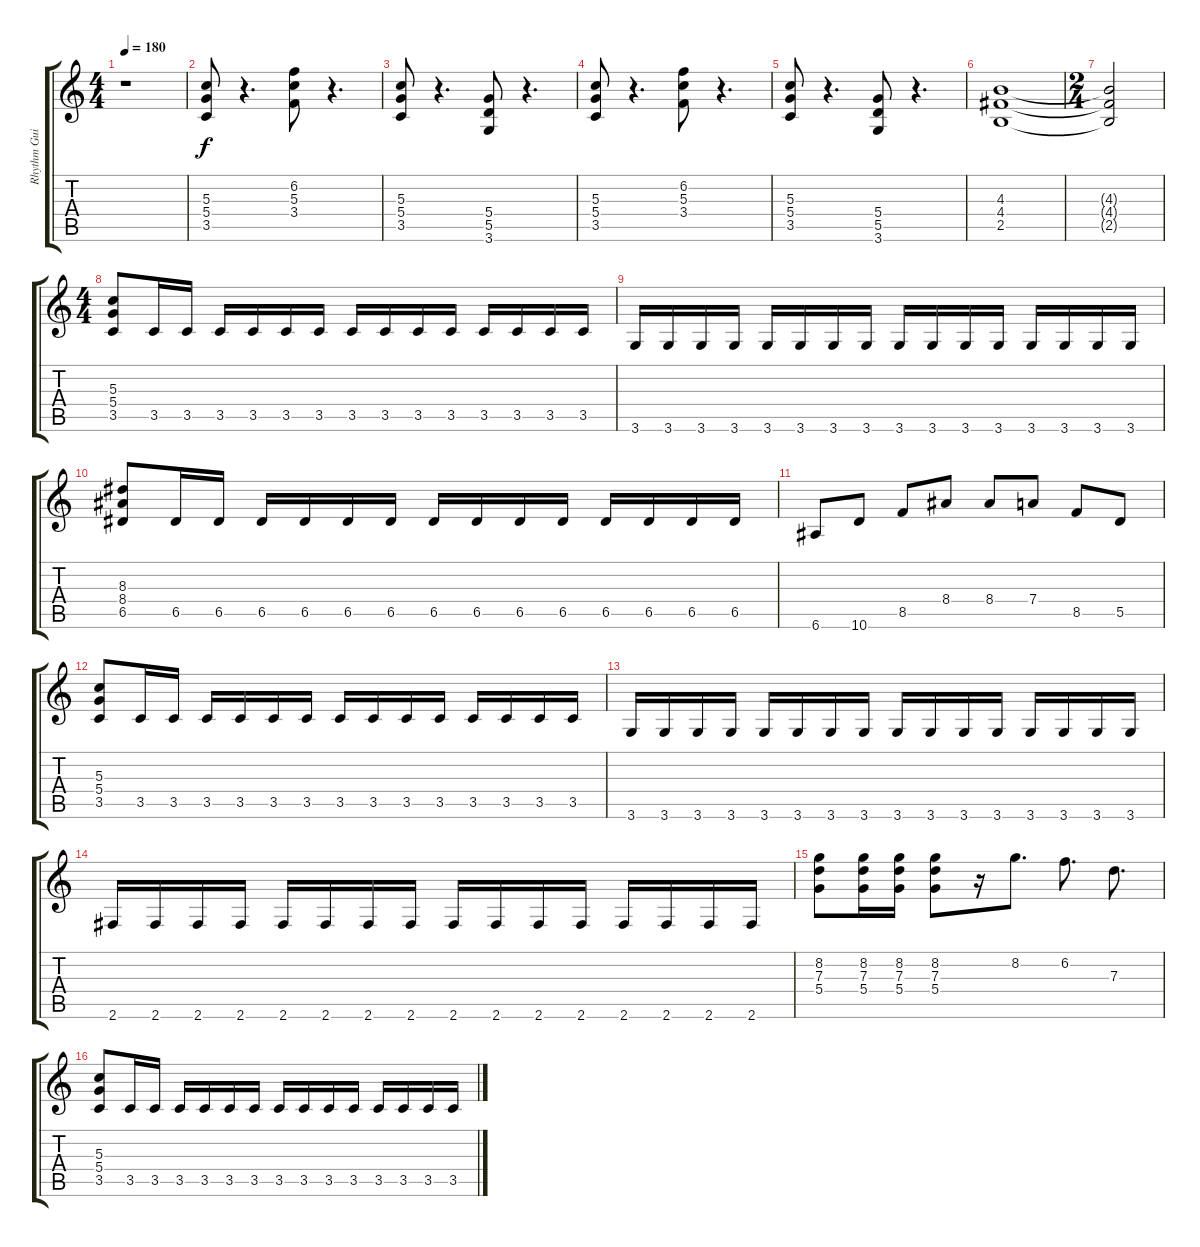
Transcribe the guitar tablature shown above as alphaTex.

\track ("Rhythm Guitar" "Rhythm Gui") {instrument distortionguitar}
\staff {score tabs}
\tuning (E4 B3 G3 D3 A2 E2) {hide}
\ts (4 4)
\tempo 180
\clef g2
\ks c
r.1{dy f} |
(5.3 5.4 3.5).8 r.4{d} (6.2 5.3 3.4).8 r.4{d} |
(5.3 5.4 3.5).8 r.4{d} (5.4 5.5 3.6).8 r.4{d} |
(5.3 5.4 3.5).8 r.4{d} (6.2 5.3 3.4).8 r.4{d} |
(5.3 5.4 3.5).8 r.4{d} (5.4 5.5 3.6).8 r.4{d} |
(4.3 4.4 2.5).1 |
\ts (2 4)
(4.3{t} 4.4{t} 2.5{t}).2 |
\ts (4 4)
(5.3 5.4 3.5).8 3.5.16 3.5.16 3.5.16 3.5.16 3.5.16 3.5.16 3.5.16 3.5.16 3.5.16 3.5.16 3.5.16 3.5.16 3.5.16 3.5.16 |
3.6.16 3.6.16 3.6.16 3.6.16 3.6.16 3.6.16 3.6.16 3.6.16 3.6.16 3.6.16 3.6.16 3.6.16 3.6.16 3.6.16 3.6.16 3.6.16 |
(8.3 8.4 6.5).8 6.5.16 6.5.16 6.5.16 6.5.16 6.5.16 6.5.16 6.5.16 6.5.16 6.5.16 6.5.16 6.5.16 6.5.16 6.5.16 6.5.16 |
6.6.8 10.6.8 8.5.8 8.4.8 8.4.8 7.4.8 8.5.8 5.5.8 |
(5.3 5.4 3.5).8 3.5.16 3.5.16 3.5.16 3.5.16 3.5.16 3.5.16 3.5.16 3.5.16 3.5.16 3.5.16 3.5.16 3.5.16 3.5.16 3.5.16 |
3.6.16 3.6.16 3.6.16 3.6.16 3.6.16 3.6.16 3.6.16 3.6.16 3.6.16 3.6.16 3.6.16 3.6.16 3.6.16 3.6.16 3.6.16 3.6.16 |
2.6.16 2.6.16 2.6.16 2.6.16 2.6.16 2.6.16 2.6.16 2.6.16 2.6.16 2.6.16 2.6.16 2.6.16 2.6.16 2.6.16 2.6.16 2.6.16 |
(8.2 7.3 5.4).8 (8.2 7.3 5.4).16 (8.2 7.3 5.4).16 (8.2 7.3 5.4).8 r.16 8.2.8{d} 6.2.8{d} 7.3.8{d} |
(5.3 5.4 3.5).8 3.5.16 3.5.16 3.5.16 3.5.16 3.5.16 3.5.16 3.5.16 3.5.16 3.5.16 3.5.16 3.5.16 3.5.16 3.5.16 3.5.16
